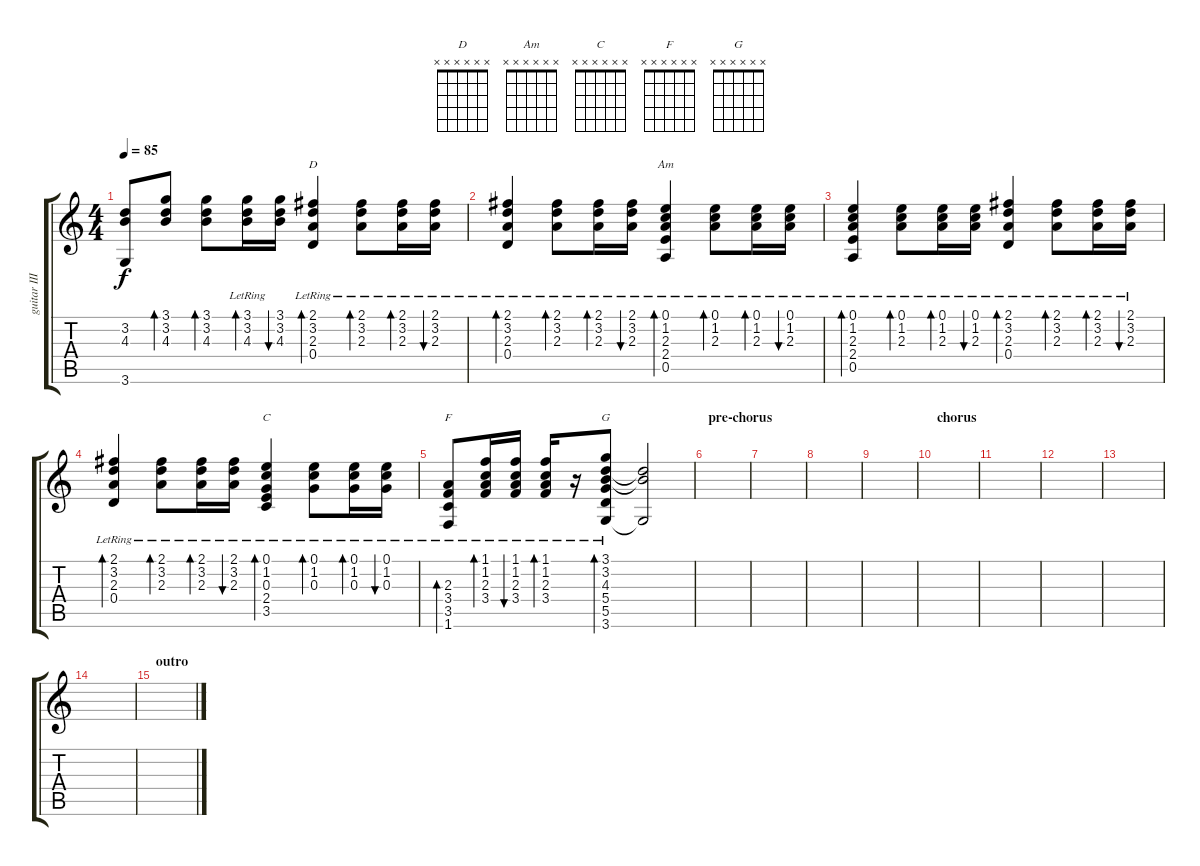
\track ("guitar III" "guitar III") {instrument distortionguitar}
\staff {score tabs}
\tuning (E4 B3 G3 D3 A2 E2) {hide}
\chord ("D" x x x x x x) {firstfret 0}
\chord ("Am" x x x x x x) {firstfret 0}
\chord ("C" x x x x x x) {firstfret 0}
\chord ("F" x x x x x x) {firstfret 0}
\chord ("G" x x x x x x) {firstfret 0}
\ts (4 4)
\tempo 85
\clef g2
\ks c
(3.2{t} 4.3{t} 3.6{t}).8{dy f} (3.1 3.2 4.3).8{bd 60} (3.1 3.2 4.3).8{bd 60} (3.1 3.2{lr} 4.3{lr}).16{bd 60} (3.1 3.2 4.3).16{bu 60} (2.1{lr} 3.2{lr} 2.3 0.4{lr}).4{bd 60 ch "D"} (2.1 3.2 2.3{lr}).8{bd 60} (2.1{lr} 3.2{lr} 2.3).16{bd 60} (2.1 3.2 2.3{lr}).16{bu 60} |
(2.1{lr} 3.2{lr} 2.3 0.4{lr}).4{bd 60} (2.1 3.2 2.3{lr}).8{bd 60} (2.1{lr} 3.2{lr} 2.3).16{bd 60} (2.1 3.2 2.3{lr}).16{bu 60} (0.1{lr} 1.2{lr} 2.3 2.4 0.5{lr}).4{bd 60 ch "Am"} (0.1 1.2 2.3{lr}).8{bd 60} (0.1{lr} 1.2{lr} 2.3).16{bd 60} (0.1 1.2 2.3{lr}).16{bu 60} |
(0.1{lr} 1.2{lr} 2.3 2.4 0.5{lr}).4{bd 60} (0.1 1.2 2.3{lr}).8{bd 60} (0.1{lr} 1.2{lr} 2.3).16{bd 60} (0.1 1.2 2.3{lr}).16{bu 60} (2.1{lr} 3.2{lr} 2.3 0.4{lr}).4{bd 60} (2.1 3.2 2.3{lr}).8{bd 60} (2.1{lr} 3.2{lr} 2.3).16{bd 60} (2.1 3.2 2.3{lr}).16{bu 60} |
(2.1{lr} 3.2{lr} 2.3 0.4{lr}).4{bd 60} (2.1 3.2 2.3{lr}).8{bd 60} (2.1{lr} 3.2{lr} 2.3).16{bd 60} (2.1 3.2 2.3{lr}).16{bu 60} (0.1{lr} 1.2{lr} 0.3 2.4 3.5{lr}).4{bd 60 ch "C"} (0.1 1.2 0.3{lr}).8{bd 60} (0.1{lr} 1.2{lr} 0.3).16{bd 60} (0.1 1.2 0.3{lr}).16{bu 60} |
(2.3{lr} 3.4{lr} 3.5{lr} 1.6{lr}).8{bd 60 ch "F"} (1.1{lr} 1.2{lr} 2.3{lr} 3.4{lr}).16{bd 60} (1.1{lr} 1.2{lr} 2.3{lr} 3.4{lr}).16{bu 60} (1.1{lr} 1.2{lr} 2.3{lr} 3.4{lr}).16{bd 60} r.16 (3.1 3.2{lr} 4.3{lr} 5.4 5.5 3.6{lr}).8{bd 60 ch "G"} (3.2{t} 4.3{t} 3.6{t}).2 |
\section ("" "pre-chorus")
|
|
|
|
\section ("" "chorus")
|
|
|
|
|
\section ("" "outro")
